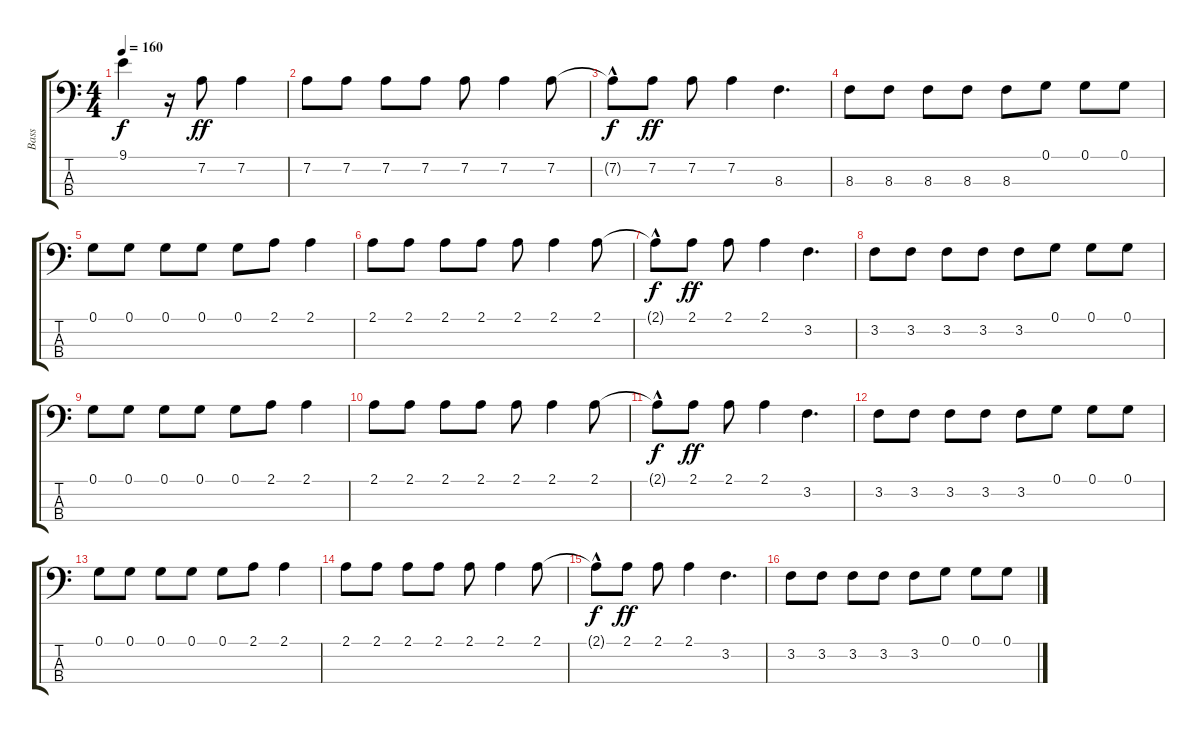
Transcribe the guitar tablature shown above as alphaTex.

\track ("Bass" "Bass") {instrument electricbassfinger}
\staff {score tabs}
\tuning (G2 D2 A1 E1) {hide}
\ts (4 4)
\tempo 160
\clef f4
\ks c
9.1{t}.4{dy f} r.16 7.2.8{dy ff} 7.2.4 |
7.2.8 7.2.8 7.2.8 7.2.8 7.2.8 7.2.4 7.2.8 |
7.2{hac t}.8{dy f} 7.2.8{dy ff} 7.2.8 7.2.4 8.3.4{d} |
8.3.8 8.3.8 8.3.8 8.3.8 8.3.8 0.1.8 0.1.8 0.1.8 |
0.1.8 0.1.8 0.1.8 0.1.8 0.1.8 2.1.8 2.1.4 |
2.1.8 2.1.8 2.1.8 2.1.8 2.1.8 2.1.4 2.1.8 |
2.1{hac t}.8{dy f} 2.1.8{dy ff} 2.1.8 2.1.4 3.2.4{d} |
3.2.8 3.2.8 3.2.8 3.2.8 3.2.8 0.1.8 0.1.8 0.1.8 |
0.1.8 0.1.8 0.1.8 0.1.8 0.1.8 2.1.8 2.1.4 |
2.1.8 2.1.8 2.1.8 2.1.8 2.1.8 2.1.4 2.1.8 |
2.1{hac t}.8{dy f} 2.1.8{dy ff} 2.1.8 2.1.4 3.2.4{d} |
3.2.8 3.2.8 3.2.8 3.2.8 3.2.8 0.1.8 0.1.8 0.1.8 |
0.1.8 0.1.8 0.1.8 0.1.8 0.1.8 2.1.8 2.1.4 |
2.1.8 2.1.8 2.1.8 2.1.8 2.1.8 2.1.4 2.1.8 |
2.1{hac t}.8{dy f} 2.1.8{dy ff} 2.1.8 2.1.4 3.2.4{d} |
3.2.8 3.2.8 3.2.8 3.2.8 3.2.8 0.1.8 0.1.8 0.1.8
